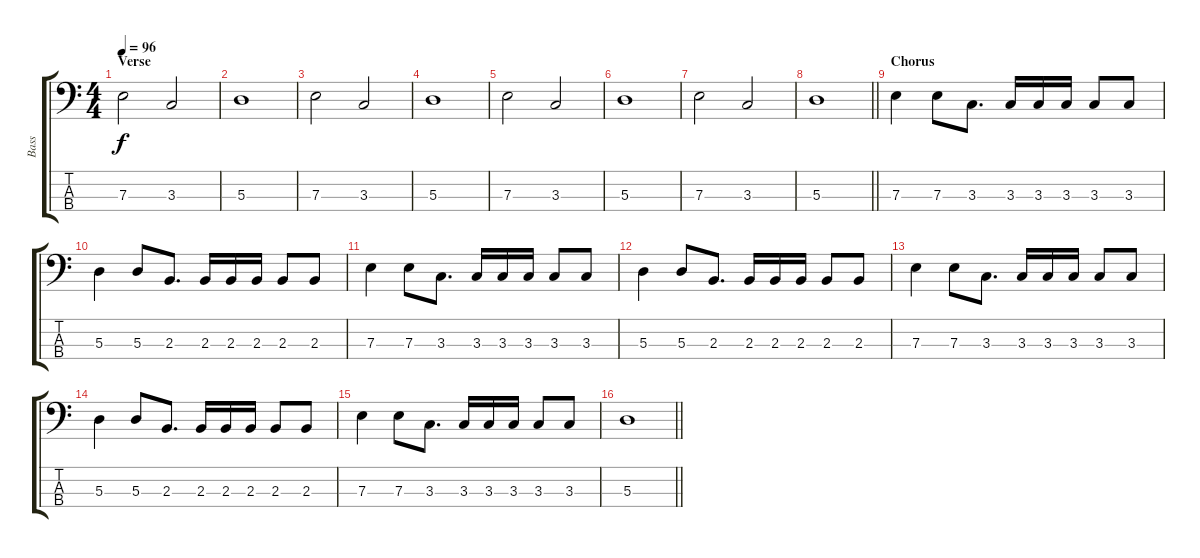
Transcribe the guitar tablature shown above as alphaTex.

\track ("Bass" "Bass") {instrument electricbassfinger}
\staff {score tabs}
\tuning (G2 D2 A1 E1) {hide}
\ts (4 4)
\section ("" "Verse")
\tempo 96
\clef f4
\ks c
7.3.2{dy f} 3.3.2 |
5.3.1 |
7.3.2 3.3.2 |
5.3.1 |
7.3.2 3.3.2 |
5.3.1 |
7.3.2 3.3.2 |
\barLineRight lightlight
5.3.1 |
\section ("" "Chorus")
7.3.4 7.3.8 3.3.8{d} 3.3.16 3.3.16 3.3.16 3.3.8 3.3.8 |
5.3.4 5.3.8 2.3.8{d} 2.3.16 2.3.16 2.3.16 2.3.8 2.3.8 |
7.3.4 7.3.8 3.3.8{d} 3.3.16 3.3.16 3.3.16 3.3.8 3.3.8 |
5.3.4 5.3.8 2.3.8{d} 2.3.16 2.3.16 2.3.16 2.3.8 2.3.8 |
7.3.4 7.3.8 3.3.8{d} 3.3.16 3.3.16 3.3.16 3.3.8 3.3.8 |
5.3.4 5.3.8 2.3.8{d} 2.3.16 2.3.16 2.3.16 2.3.8 2.3.8 |
7.3.4 7.3.8 3.3.8{d} 3.3.16 3.3.16 3.3.16 3.3.8 3.3.8 |
\barLineRight lightlight
5.3.1
